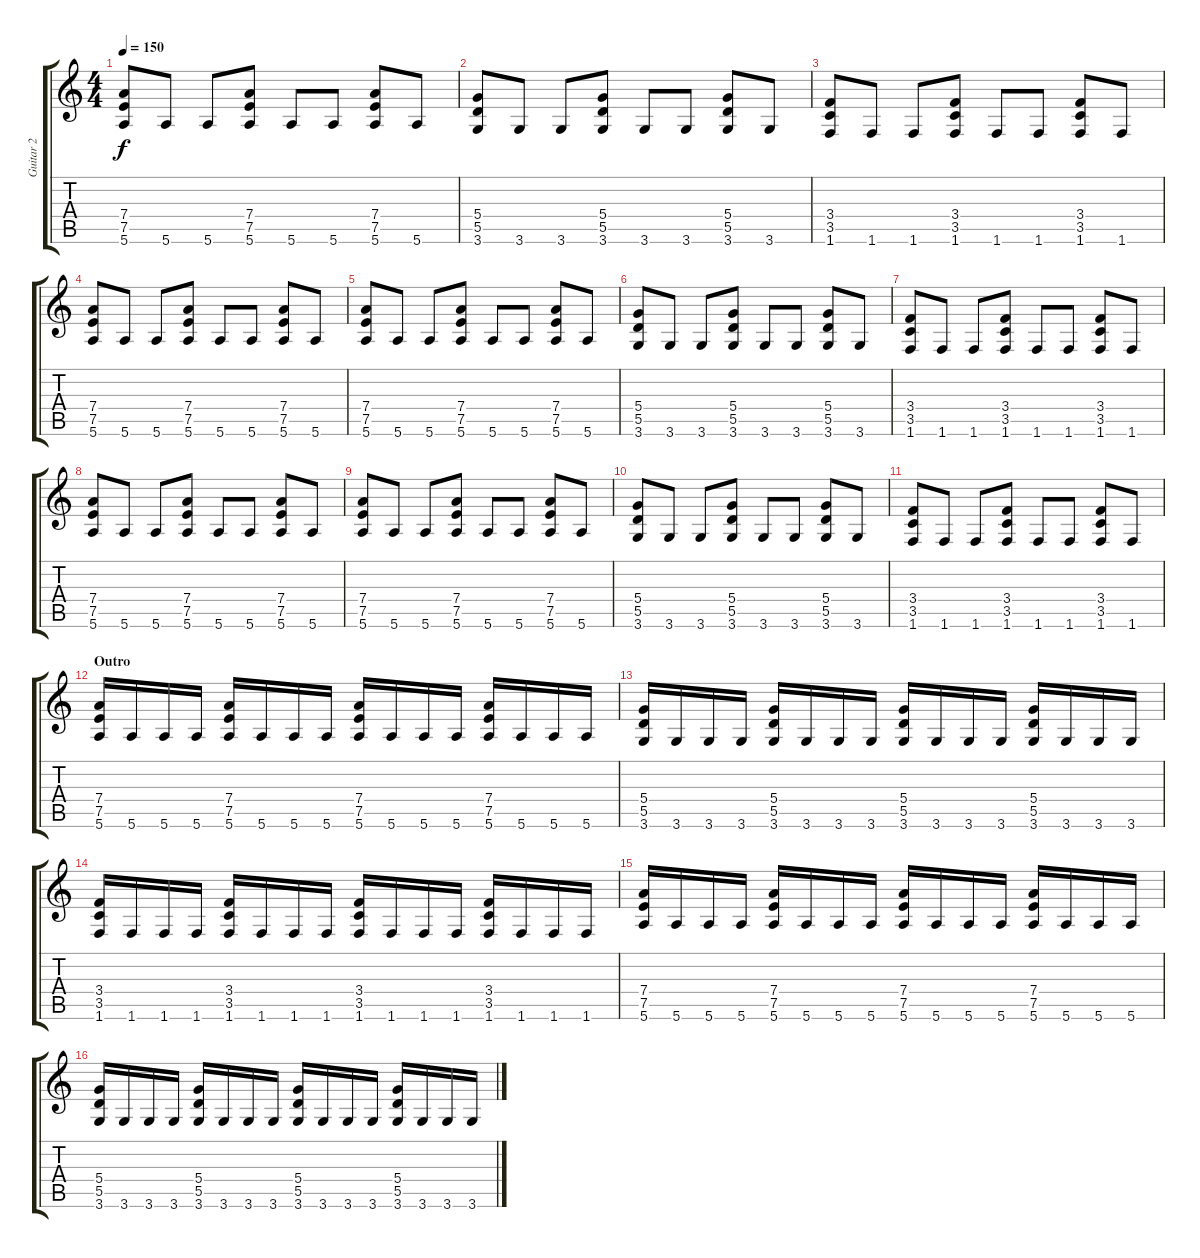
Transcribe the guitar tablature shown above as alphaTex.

\track ("Guitar 2" "Guitar 2") {instrument distortionguitar}
\staff {score tabs}
\tuning (E4 B3 G3 D3 A2 E2) {hide}
\ts (4 4)
\tempo 150
\clef g2
\ks c
(7.4 7.5 5.6).8{dy f} 5.6.8 5.6.8 (7.4 7.5 5.6).8 5.6.8 5.6.8 (7.4 7.5 5.6).8 5.6.8 |
(5.4 5.5 3.6).8 3.6.8 3.6.8 (5.4 5.5 3.6).8 3.6.8 3.6.8 (5.4 5.5 3.6).8 3.6.8 |
(3.4 3.5 1.6).8 1.6.8 1.6.8 (3.4 3.5 1.6).8 1.6.8 1.6.8 (3.4 3.5 1.6).8 1.6.8 |
(7.4 7.5 5.6).8 5.6.8 5.6.8 (7.4 7.5 5.6).8 5.6.8 5.6.8 (7.4 7.5 5.6).8 5.6.8 |
(7.4 7.5 5.6).8 5.6.8 5.6.8 (7.4 7.5 5.6).8 5.6.8 5.6.8 (7.4 7.5 5.6).8 5.6.8 |
(5.4 5.5 3.6).8 3.6.8 3.6.8 (5.4 5.5 3.6).8 3.6.8 3.6.8 (5.4 5.5 3.6).8 3.6.8 |
(3.4 3.5 1.6).8 1.6.8 1.6.8 (3.4 3.5 1.6).8 1.6.8 1.6.8 (3.4 3.5 1.6).8 1.6.8 |
(7.4 7.5 5.6).8 5.6.8 5.6.8 (7.4 7.5 5.6).8 5.6.8 5.6.8 (7.4 7.5 5.6).8 5.6.8 |
(7.4 7.5 5.6).8 5.6.8 5.6.8 (7.4 7.5 5.6).8 5.6.8 5.6.8 (7.4 7.5 5.6).8 5.6.8 |
(5.4 5.5 3.6).8 3.6.8 3.6.8 (5.4 5.5 3.6).8 3.6.8 3.6.8 (5.4 5.5 3.6).8 3.6.8 |
(3.4 3.5 1.6).8 1.6.8 1.6.8 (3.4 3.5 1.6).8 1.6.8 1.6.8 (3.4 3.5 1.6).8 1.6.8 |
\section ("" "Outro")
(7.4 7.5 5.6).16{volume 16} 5.6.16 5.6.16 5.6.16 (7.4 7.5 5.6).16 5.6.16 5.6.16 5.6.16 (7.4 7.5 5.6).16 5.6.16 5.6.16 5.6.16 (7.4 7.5 5.6).16 5.6.16 5.6.16 5.6.16 |
(5.4 5.5 3.6).16 3.6.16 3.6.16 3.6.16 (5.4 5.5 3.6).16 3.6.16 3.6.16 3.6.16 (5.4 5.5 3.6).16 3.6.16 3.6.16 3.6.16 (5.4 5.5 3.6).16 3.6.16 3.6.16 3.6.16 |
(3.4 3.5 1.6).16 1.6.16 1.6.16 1.6.16 (3.4 3.5 1.6).16 1.6.16 1.6.16 1.6.16 (3.4 3.5 1.6).16 1.6.16 1.6.16 1.6.16 (3.4 3.5 1.6).16 1.6.16 1.6.16 1.6.16 |
(7.4 7.5 5.6).16{volume 16} 5.6.16 5.6.16 5.6.16 (7.4 7.5 5.6).16 5.6.16 5.6.16 5.6.16 (7.4 7.5 5.6).16 5.6.16 5.6.16 5.6.16 (7.4 7.5 5.6).16 5.6.16 5.6.16 5.6.16 |
(5.4 5.5 3.6).16 3.6.16 3.6.16 3.6.16 (5.4 5.5 3.6).16 3.6.16 3.6.16 3.6.16 (5.4 5.5 3.6).16 3.6.16 3.6.16 3.6.16 (5.4 5.5 3.6).16 3.6.16 3.6.16 3.6.16
